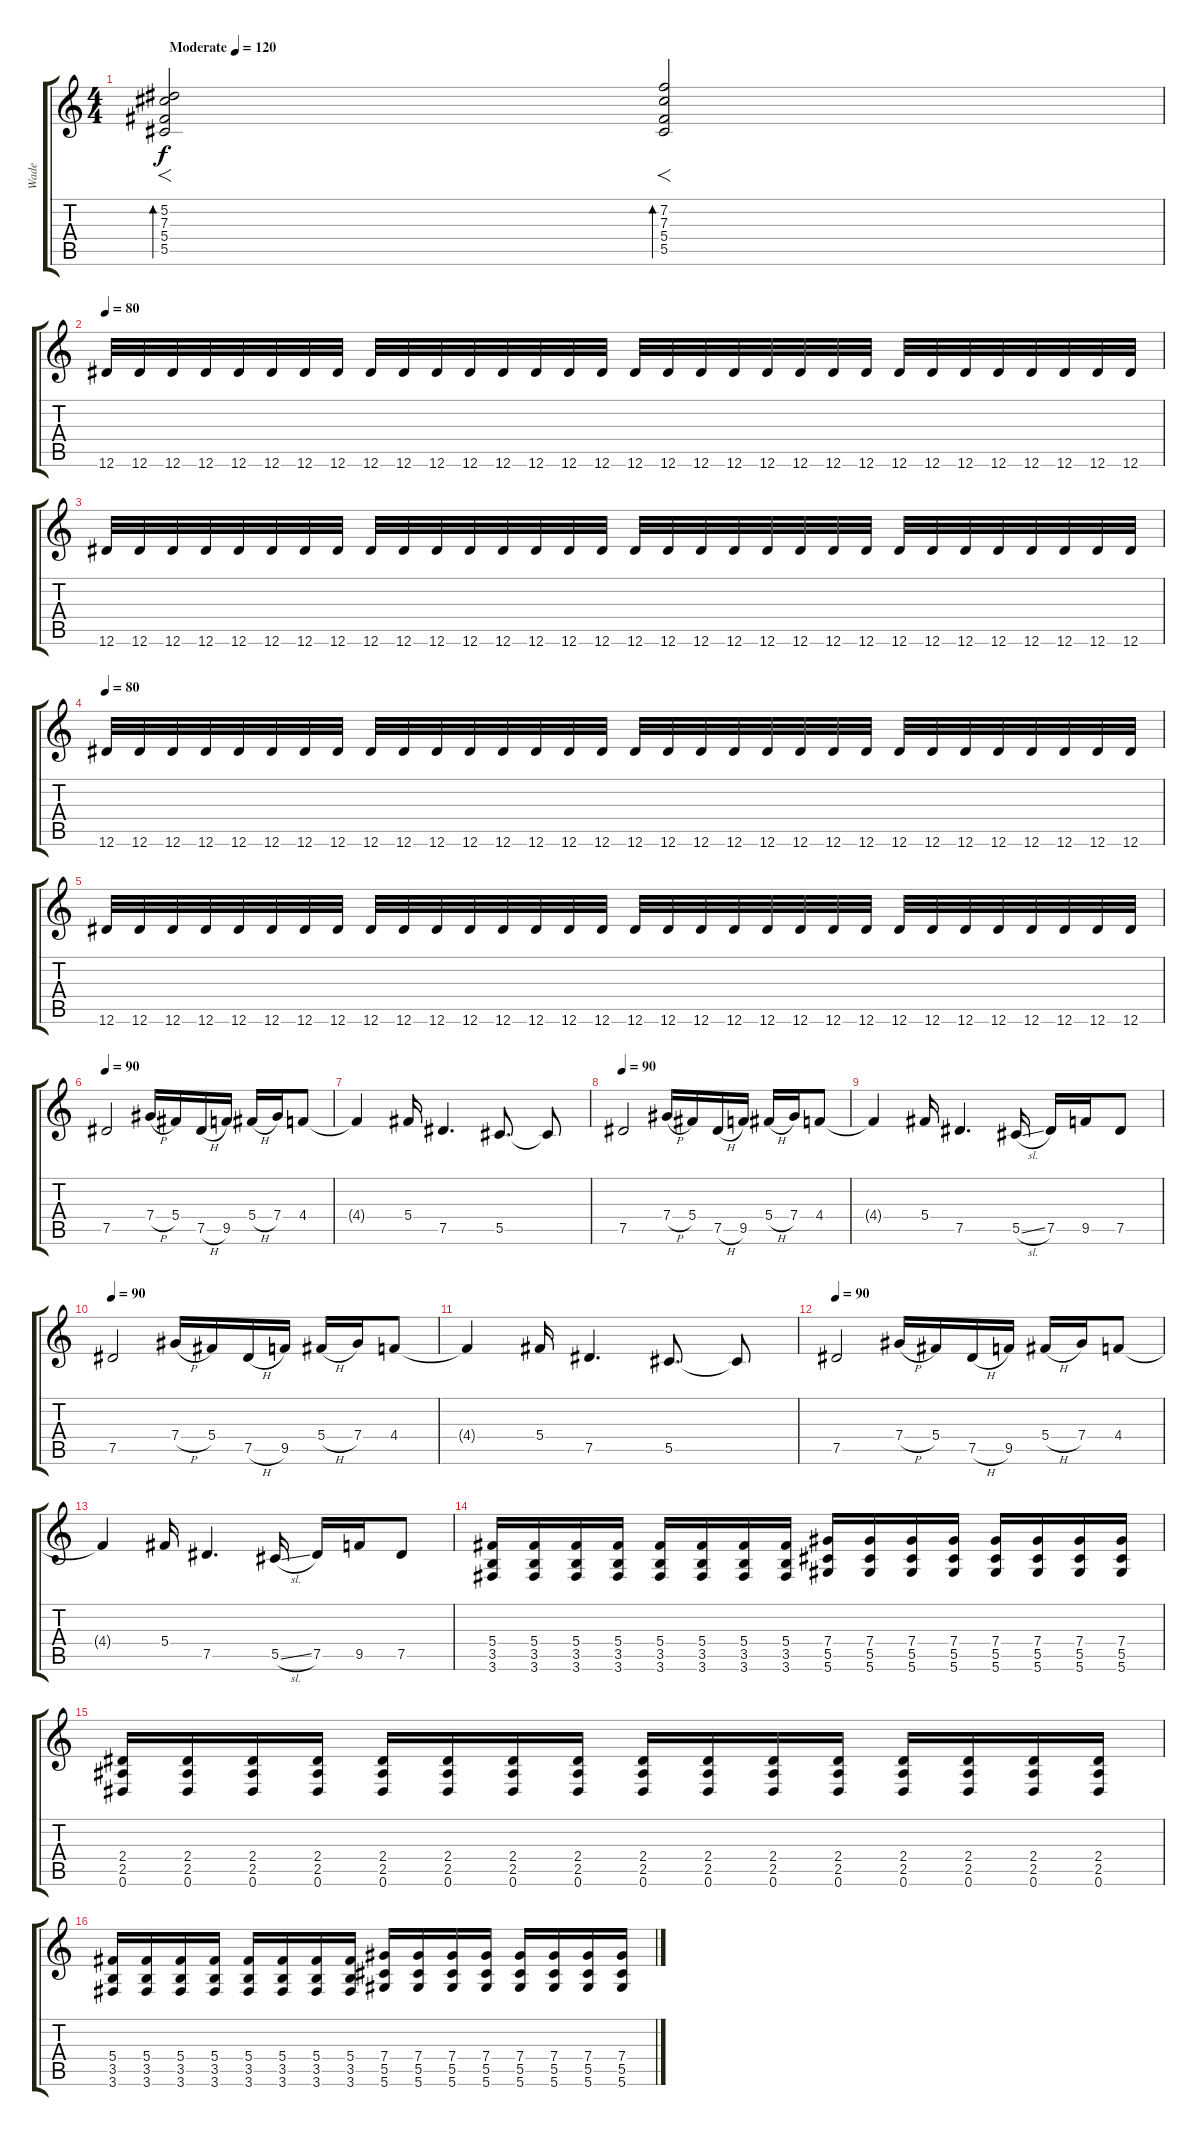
\track ("Wade" "Wade") {instrument distortionguitar}
\staff {score tabs}
\tuning (Eb4 Bb3 Gb3 Db3 Ab2 Eb2) {hide}
\ts (4 4)
\tempo (120 "Moderate")
\tempo 80
\tempo (120 "Moderate")
\clef g2
\ks c
(5.2 7.3 5.4 5.5).2{f bd 120 dy f instrument electricguitarjazz} (7.2 7.3 5.4 5.5).2{f bd 120} |
\tempo 80
12.6.32{instrument distortionguitar} 12.6.32 12.6.32 12.6.32 12.6.32 12.6.32 12.6.32 12.6.32 12.6.32 12.6.32 12.6.32 12.6.32 12.6.32 12.6.32 12.6.32 12.6.32 12.6.32 12.6.32 12.6.32 12.6.32 12.6.32 12.6.32 12.6.32 12.6.32 12.6.32 12.6.32 12.6.32 12.6.32 12.6.32 12.6.32 12.6.32 12.6.32 |
12.6.32{instrument distortionguitar} 12.6.32 12.6.32 12.6.32 12.6.32 12.6.32 12.6.32 12.6.32 12.6.32 12.6.32 12.6.32 12.6.32 12.6.32 12.6.32 12.6.32 12.6.32 12.6.32 12.6.32 12.6.32 12.6.32 12.6.32 12.6.32 12.6.32 12.6.32 12.6.32 12.6.32 12.6.32 12.6.32 12.6.32 12.6.32 12.6.32 12.6.32 |
\tempo 80
12.6.32{instrument distortionguitar} 12.6.32 12.6.32 12.6.32 12.6.32 12.6.32 12.6.32 12.6.32 12.6.32 12.6.32 12.6.32 12.6.32 12.6.32 12.6.32 12.6.32 12.6.32 12.6.32 12.6.32 12.6.32 12.6.32 12.6.32 12.6.32 12.6.32 12.6.32 12.6.32 12.6.32 12.6.32 12.6.32 12.6.32 12.6.32 12.6.32 12.6.32 |
12.6.32{instrument distortionguitar} 12.6.32 12.6.32 12.6.32 12.6.32 12.6.32 12.6.32 12.6.32 12.6.32 12.6.32 12.6.32 12.6.32 12.6.32 12.6.32 12.6.32 12.6.32 12.6.32 12.6.32 12.6.32 12.6.32 12.6.32 12.6.32 12.6.32 12.6.32 12.6.32 12.6.32 12.6.32 12.6.32 12.6.32 12.6.32 12.6.32 12.6.32 |
\tempo 90
7.5.2 7.4{h}.16 5.4.16 7.5{h}.16 9.5.16 5.4{h}.16 7.4.16 4.4.8 |
4.4{t}.4 5.4.16 7.5.4{d} 5.5.8{d} 5.5{t}.8 |
\tempo 90
7.5.2 7.4{h}.16 5.4.16 7.5{h}.16 9.5.16 5.4{h}.16 7.4.16 4.4.8 |
4.4{t}.4 5.4.16 7.5.4{d} 5.5{sl}.16 7.5.16 9.5.16 7.5.8 |
\tempo 90
7.5.2 7.4{h}.16 5.4.16 7.5{h}.16 9.5.16 5.4{h}.16 7.4.16 4.4.8 |
4.4{t}.4 5.4.16 7.5.4{d} 5.5.8{d} 5.5{t}.8 |
\tempo 90
7.5.2 7.4{h}.16 5.4.16 7.5{h}.16 9.5.16 5.4{h}.16 7.4.16 4.4.8 |
4.4{t}.4 5.4.16 7.5.4{d} 5.5{sl}.16 7.5.16 9.5.16 7.5.8 |
(5.4 3.5 3.6).16 (5.4 3.5 3.6).16 (5.4 3.5 3.6).16 (5.4 3.5 3.6).16 (5.4 3.5 3.6).16 (5.4 3.5 3.6).16 (5.4 3.5 3.6).16 (5.4 3.5 3.6).16 (7.4 5.5 5.6).16 (7.4 5.5 5.6).16 (7.4 5.5 5.6).16 (7.4 5.5 5.6).16 (7.4 5.5 5.6).16 (7.4 5.5 5.6).16 (7.4 5.5 5.6).16 (7.4 5.5 5.6).16 |
(2.4 2.5 0.6).16 (2.4 2.5 0.6).16 (2.4 2.5 0.6).16 (2.4 2.5 0.6).16 (2.4 2.5 0.6).16 (2.4 2.5 0.6).16 (2.4 2.5 0.6).16 (2.4 2.5 0.6).16 (2.4 2.5 0.6).16 (2.4 2.5 0.6).16 (2.4 2.5 0.6).16 (2.4 2.5 0.6).16 (2.4 2.5 0.6).16 (2.4 2.5 0.6).16 (2.4 2.5 0.6).16 (2.4 2.5 0.6).16 |
(5.4 3.5 3.6).16 (5.4 3.5 3.6).16 (5.4 3.5 3.6).16 (5.4 3.5 3.6).16 (5.4 3.5 3.6).16 (5.4 3.5 3.6).16 (5.4 3.5 3.6).16 (5.4 3.5 3.6).16 (7.4 5.5 5.6).16 (7.4 5.5 5.6).16 (7.4 5.5 5.6).16 (7.4 5.5 5.6).16 (7.4 5.5 5.6).16 (7.4 5.5 5.6).16 (7.4 5.5 5.6).16 (7.4 5.5 5.6).16
